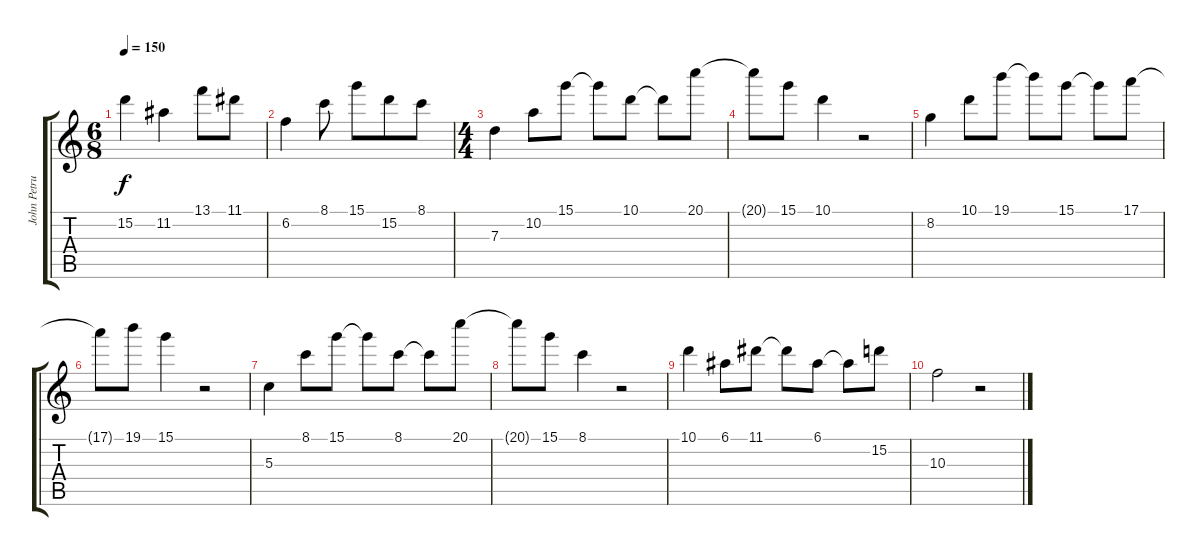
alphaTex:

\track ("John Petrucci: Clean" "John Petru") {instrument electricguitarclean}
\staff {score tabs}
\tuning (E4 B3 G3 D3 A2 E2) {hide}
\ts (6 8)
\tempo 150
\clef g2
\ks c
15.2.4{dy f} 11.2.4 13.1.8 11.1.8 |
6.2.4 8.1.8 15.1.8 15.2.8 8.1.8 |
\ts (4 4)
7.3.4 10.2.8 15.1.8 15.1{t}.8 10.1.8 10.1{t}.8 20.1.8 |
20.1{t}.8 15.1.8 10.1.4 r.2 |
8.2.4 10.1.8 19.1.8 19.1{t}.8 15.1.8 15.1{t}.8 17.1.8 |
17.1{t}.8 19.1.8 15.1.4 r.2 |
5.3.4 8.1.8 15.1.8 15.1{t}.8 8.1.8 8.1{t}.8 20.1.8 |
20.1{t}.8 15.1.8 8.1.4 r.2 |
10.1.4 6.1.8 11.1.8 11.1{t}.8 6.1.8 6.1{t}.8 15.2.8 |
10.3.2 r.2
